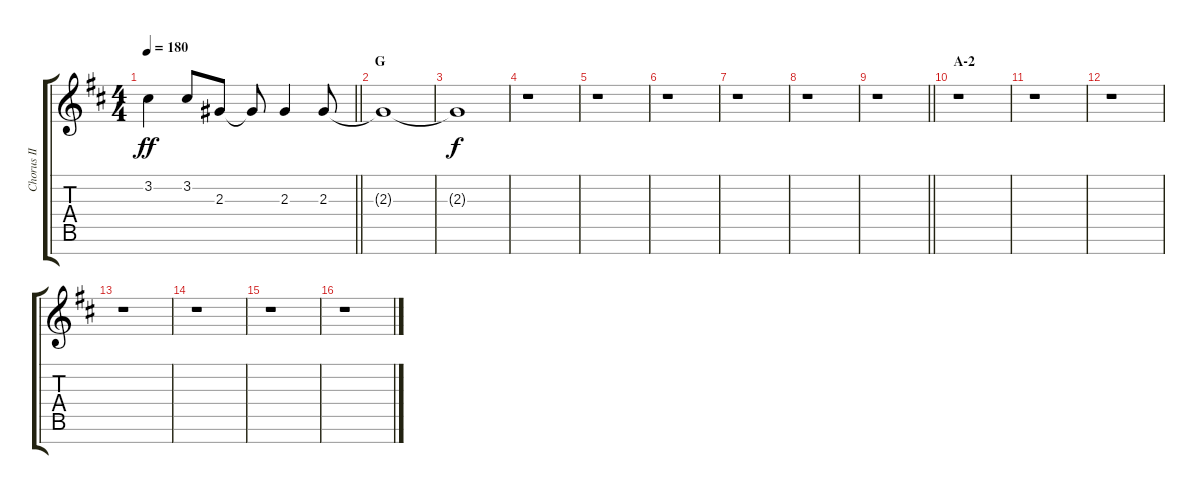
\track ("Chorus II" "Chorus II") {instrument voiceoohs}
\staff {score tabs}
\tuning (Eb5 Bb4 Gb4 Db4 Ab3 Eb3 Bb2) {hide}
\ts (4 4)
\tempo 180
\clef g2
\barLineRight lightlight
\ks d
3.2.4{dy ff} 3.2.8 2.3.8 2.3{t}.8 2.3.4 2.3.8 |
\section ("" "G")
2.3{t}.1 |
2.3{t}.1{dy f} |
r.1 |
r.1 |
r.1 |
r.1 |
r.1 |
\barLineRight lightlight
r.1 |
\section ("" "A-2")
r.1 |
r.1 |
r.1 |
r.1 |
r.1 |
r.1 |
r.1
